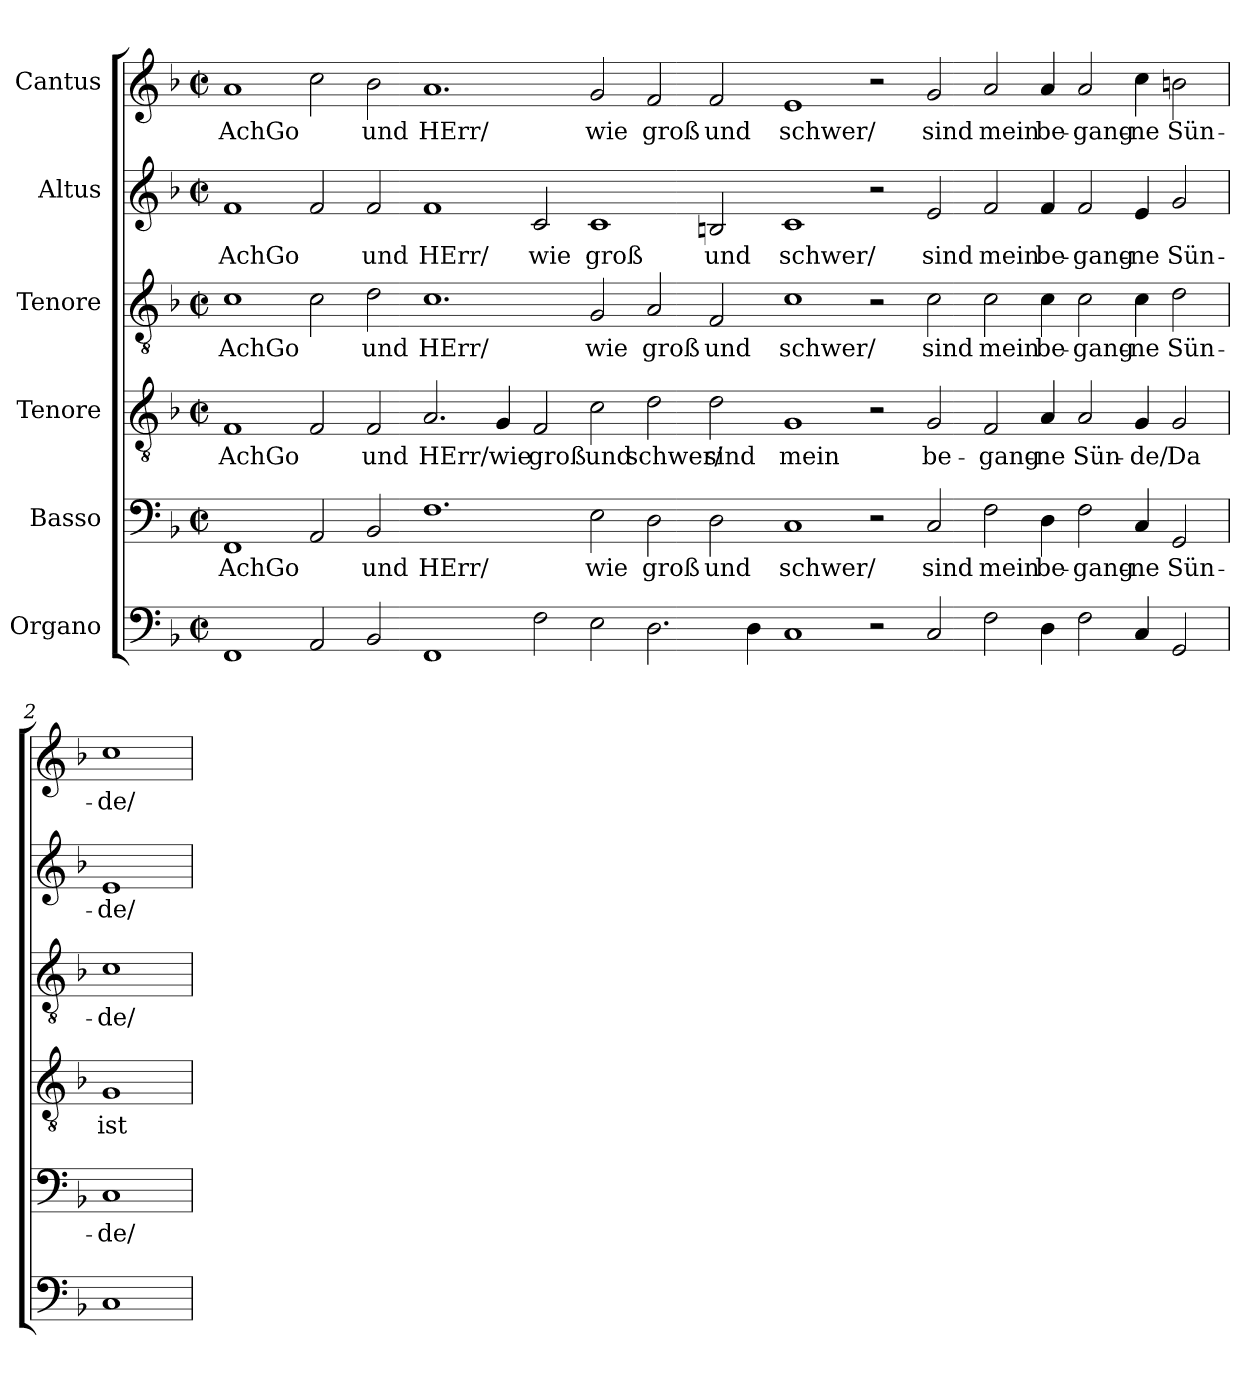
**kern	**kern	**text	**kern	**text	**kern	**text	**kern	**text	**kern	**text
*part6	*part5	*part5	*part4	*part4	*part3	*part3	*part2	*part2	*part1	*part1
*staff6	*staff5	*staff5	*staff4	*staff4	*staff3	*staff3	*staff2	*staff2	*staff1	*staff1
*I"Organo	*I"Basso	*	*I"Tenore	*	*I"Tenore	*	*I"Altus	*	*I"Cantus	*
*clefF4	*clefF4	*	*clefGv2	*	*clefGv2	*	*clefG2	*	*clefG2	*
*k[b-]	*k[b-]	*	*k[b-]	*	*k[b-]	*	*k[b-]	*	*k[b-]	*
*F:	*F:	*	*F:	*	*F:	*	*F:	*	*F:	*
*M2/2	*M2/2	*	*M2/2	*	*M2/2	*	*M2/2	*	*M2/2	*
*met(c|)	*met(c|)	*	*met(c|)	*	*met(c|)	*	*met(c|)	*	*met(c|)	*
=1	=1	=1	=1	=1	=1	=1	=1	=1	=1	=1
!	!	!LO:LY:b	!	!LO:LY:b	!	!LO:LY:b	!	!LO:LY:b	!	!LO:LY:b
1FF	1FF	AchGo	1F	AchGo	1c	AchGo	1f	AchGo	1a	AchGo
2AA/	2AA/	.	2F/	.	2c\	.	2f/	.	2cc\	.
!	!	!LO:LY:b	!	!LO:LY:b	!	!LO:LY:b	!	!LO:LY:b	!	!LO:LY:b
2BB-/	2BB-/	und	2F/	und	2d\	und	2f/	und	2b-\	und
!	!	!LO:LY:b	!	!LO:LY:b	!	!LO:LY:b	!	!LO:LY:b	!	!LO:LY:b
1FF	1.F	HErr/	2.A/	HErr/wie	1.c	HErr/	1f	HErr/	1.a	HErr/
.	.	.	4G/	.	.	.	.	.	.	.
!	!	!	!	!LO:LY:b	!	!	!	!LO:LY:b	!	!
2F\	.	.	2F/	groß	.	.	2c/	wie	.	.
!	!	!LO:LY:b	!	!LO:LY:b	!	!LO:LY:b	!	!LO:LY:b	!	!LO:LY:b
2E\	2E\	wie	2c\	und	2G/	wie	1c	groß	2g/	wie
!	!	!LO:LY:b	!	!LO:LY:b	!	!LO:LY:b	!	!	!	!LO:LY:b
2.D\	2D\	groß	2d\	schwer/	2A/	groß	.	.	2f/	groß
!	!	!LO:LY:b	!	!LO:LY:b	!	!LO:LY:b	!	!LO:LY:b	!	!LO:LY:b
.	2D\	und	2d\	sind	2F/	und	2Bn/	und	2f/	und
4D\	.	.	.	.	.	.	.	.	.	.
!	!	!LO:LY:b	!	!LO:LY:b	!	!LO:LY:b	!	!LO:LY:b	!	!LO:LY:b
1C	1C	schwer/	1G	mein	1c	schwer/	1c	schwer/	1e	schwer/
2r	2r	.	2r	.	2r	.	2r	.	2r	.
!	!	!LO:LY:b	!	!LO:LY:b	!	!LO:LY:b	!	!LO:LY:b	!	!LO:LY:b
2C/	2C/	sind	2G/	be-	2c\	sind	2e/	sind	2g/	sind
!	!	!LO:LY:b	!	!LO:LY:b	!	!LO:LY:b	!	!LO:LY:b	!	!LO:LY:b
2F\	2F\	mein	2F/	-gang-	2c\	mein	2f/	mein	2a/	mein
!	!	!LO:LY:b	!	!LO:LY:b:rj	!	!LO:LY:b	!	!LO:LY:b	!	!LO:LY:b
4D\	4D\	be-	4A/	-ne	4c\	be-	4f/	be-	4a/	be-
!	!	!LO:LY:b	!	!LO:LY:b	!	!LO:LY:b	!	!LO:LY:b	!	!LO:LY:b
2F\	2F\	-gang-	2A/	Sün-	2c\	-gang-	2f/	-gang-	2a/	-gang-
!	!	!LO:LY:b	!	!LO:LY:b	!	!LO:LY:b	!	!LO:LY:b	!	!LO:LY:b
4C/	4C/	-ne	4G/	-de/	4c\	-ne	4e/	-ne	4cc\	-ne
!	!	!LO:LY:b	!	!LO:LY:b	!	!LO:LY:b	!	!LO:LY:b	!	!LO:LY:b
2GG/	2GG/	Sün-	2G/	Da	2d\	Sün-	2g/	Sün-	2bn\	Sün-
!!LO:LB:g=z
=2	=2	=2	=2	=2	=2	=2	=2	=2	=2	=2
!	!	!LO:LY:b	!	!LO:LY:b	!	!LO:LY:b	!	!LO:LY:b	!	!LO:LY:b
1C	1C	-de/	1G	ist	1c	-de/	1e	-de/	1cc	-de/
=	=	=	=	=	=	=	=	=	=	=
*-	*-	*-	*-	*-	*-	*-	*-	*-	*-	*-
